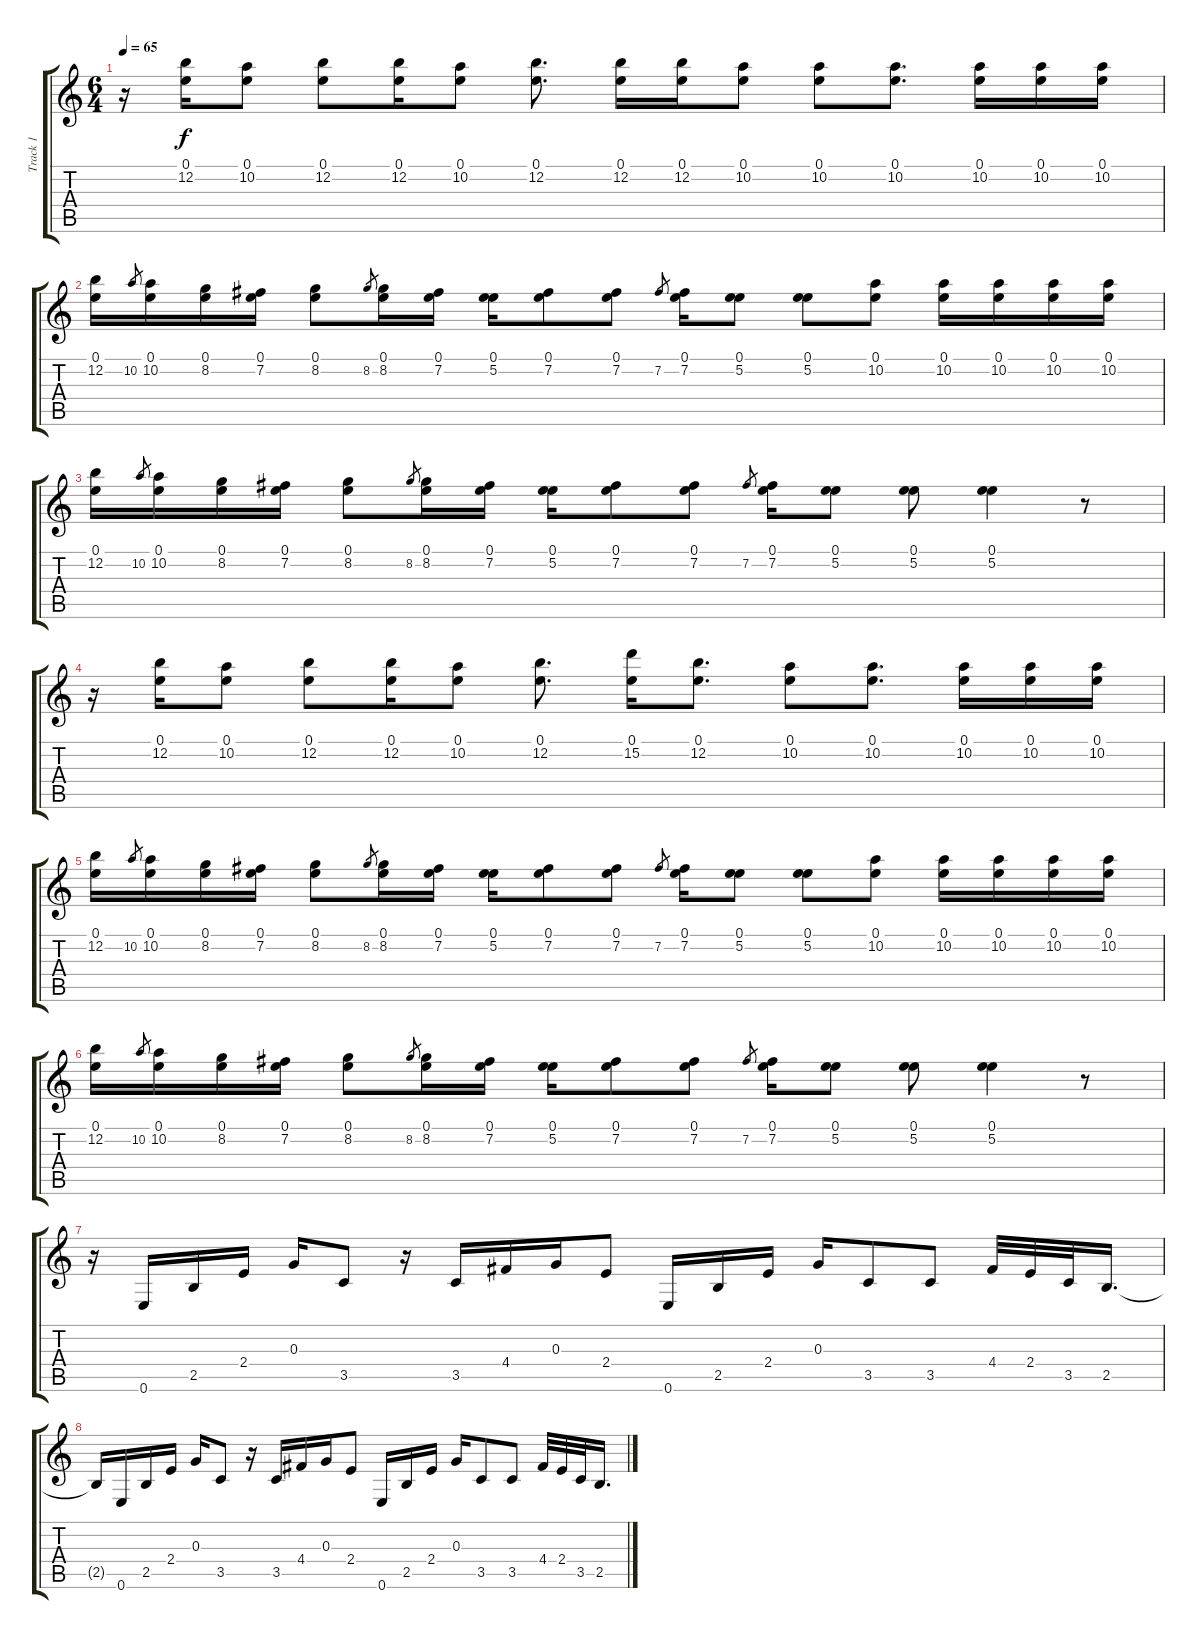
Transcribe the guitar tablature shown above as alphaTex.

\track ("Track 1" "Track 1") {instrument acousticguitarsteel}
\staff {score tabs}
\tuning (E4 B3 G3 D3 A2 E2) {hide}
\ts (6 4)
\tempo 65
\clef g2
\ks c
r.16{dy f instrument acousticguitarsteel} (0.1 12.2).16 (0.1 10.2).8 (0.1 12.2).8 (0.1 12.2).16 (0.1 10.2).8 (0.1 12.2).8{d} (0.1 12.2).16 (0.1 12.2).16 (0.1 10.2).8 (0.1 10.2).8 (0.1 10.2).8{d} (0.1 10.2).16 (0.1 10.2).16 (0.1 10.2).16 |
(0.1 12.2).16 10.2.8{gr} (0.1 10.2).16 (0.1 8.2).16 (0.1 7.2).16 (0.1 8.2).8 8.2.8{gr} (0.1 8.2).16 (0.1 7.2).16 (0.1 5.2).16 (0.1 7.2).8 (0.1 7.2).8 7.2.8{gr} (0.1 7.2).16 (0.1 5.2).8 (0.1 5.2).8 (0.1 10.2).8 (0.1 10.2).16 (0.1 10.2).16 (0.1 10.2).16 (0.1 10.2).16 |
(0.1 12.2).16 10.2.8{gr} (0.1 10.2).16 (0.1 8.2).16 (0.1 7.2).16 (0.1 8.2).8 8.2.8{gr} (0.1 8.2).16 (0.1 7.2).16 (0.1 5.2).16 (0.1 7.2).8 (0.1 7.2).8 7.2.8{gr} (0.1 7.2).16 (0.1 5.2).8 (0.1 5.2).8 (0.1 5.2).4 r.8 |
r.16 (0.1 12.2).16 (0.1 10.2).8 (0.1 12.2).8 (0.1 12.2).16 (0.1 10.2).8 (0.1 12.2).8{d} (0.1 15.2).16 (0.1 12.2).8{d} (0.1 10.2).8 (0.1 10.2).8{d} (0.1 10.2).16 (0.1 10.2).16 (0.1 10.2).16 |
(0.1 12.2).16 10.2.8{gr} (0.1 10.2).16 (0.1 8.2).16 (0.1 7.2).16 (0.1 8.2).8 8.2.8{gr} (0.1 8.2).16 (0.1 7.2).16 (0.1 5.2).16 (0.1 7.2).8 (0.1 7.2).8 7.2.8{gr} (0.1 7.2).16 (0.1 5.2).8 (0.1 5.2).8 (0.1 10.2).8 (0.1 10.2).16 (0.1 10.2).16 (0.1 10.2).16 (0.1 10.2).16 |
(0.1 12.2).16 10.2.8{gr} (0.1 10.2).16 (0.1 8.2).16 (0.1 7.2).16 (0.1 8.2).8 8.2.8{gr} (0.1 8.2).16 (0.1 7.2).16 (0.1 5.2).16 (0.1 7.2).8 (0.1 7.2).8 7.2.8{gr} (0.1 7.2).16 (0.1 5.2).8 (0.1 5.2).8 (0.1 5.2).4 r.8 |
r.16 0.6.16 2.5.16 2.4.16 0.3.16 3.5.8 r.16 3.5.16 4.4.16 0.3.16 2.4.8 0.6.16 2.5.16 2.4.16 0.3.16 3.5.8 3.5.8 4.4.32 2.4.32 3.5.32 2.5.16{d} |
2.5{t}.16 0.6.16 2.5.16 2.4.16 0.3.16 3.5.8 r.16 3.5.16 4.4.16 0.3.16 2.4.8 0.6.16 2.5.16 2.4.16 0.3.16 3.5.8 3.5.8 4.4.32 2.4.32 3.5.32 2.5.16{d}
